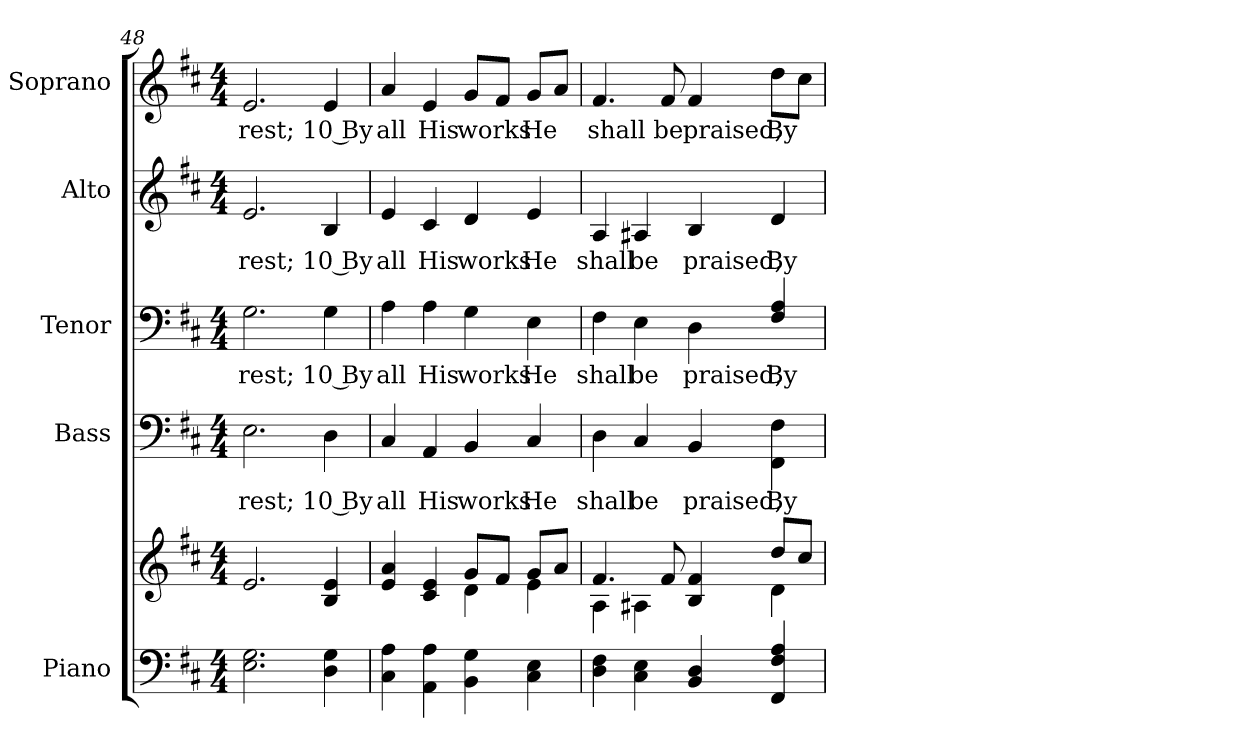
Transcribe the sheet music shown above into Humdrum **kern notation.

**kern	**kern	**kern	**text	**kern	**text	**kern	**text	**kern	**text
*part5	*part5	*part4	*part4	*part3	*part3	*part2	*part2	*part1	*part1
*staff6	*staff5	*staff4	*staff4	*staff3	*staff3	*staff2	*staff2	*staff1	*staff1
*I"Piano	*	*I"Bass	*	*I"Tenor	*	*I"Alto	*	*I"Soprano	*
*I'Pno.	*	*I'B.	*	*I'T.	*	*I'A.	*	*I'S.	*
*clefF4	*clefG2	*clefF4	*	*clefF4	*	*clefG2	*	*clefG2	*
*k[f#c#]	*k[f#c#]	*k[f#c#]	*	*k[f#c#]	*	*k[f#c#]	*	*k[f#c#]	*
*D:	*D:	*D:	*	*D:	*	*D:	*	*D:	*
*M4/4	*M4/4	*M4/4	*	*M4/4	*	*M4/4	*	*M4/4	*
=48	=48	=48	=48	=48	=48	=48	=48	=48	=48
!	!	!	!LO:LY:b:color=#000000	!	!	!	!	!	!
!	!	!	!	!	!LO:LY:b:color=#000000	!	!	!	!
!	!	!	!	!	!	!	!LO:LY:b:color=#000000	!	!
!	!	!	!	!	!	!	!	!	!LO:LY:b:color=#000000
2.Ei\ 2.Gi	2.ei/	2.Ei\	rest;	2.Gi\	rest;	2.ei/	rest;	2.ei/	rest;
!	!	!	!LO:LY:b:color=#000000	!	!	!	!	!	!
!	!	!	!	!	!LO:LY:b:color=#000000	!	!	!	!
!	!	!	!	!	!	!	!LO:LY:b:color=#000000	!	!
!	!	!	!	!	!	!	!	!	!LO:LY:b:color=#000000
4Di\ 4Gi	4Bi/ 4ei	4Di\	10 By	4Gi\	10 By	4Bi/	10 By	4ei/	10 By
!!LO:PB:g=z
=49	=49	=49	=49	=49	=49	=49	=49	=49	=49
*	*^	*	*	*	*	*	*	*	*
!	!	!	!	!LO:LY:b:color=#000000	!	!	!	!	!	!
!	!	!	!	!	!	!LO:LY:b:color=#000000	!	!	!	!
!	!	!	!	!	!	!	!	!LO:LY:b:color=#000000	!	!
!	!	!	!	!	!	!	!	!	!	!LO:LY:b:color=#000000
4C#i\ 4Ai	4ei/ 4ai	2ryy	4C#i/	all	4Ai\	all	4ei/	all	4ai/	all
!	!	!	!	!LO:LY:b:color=#000000	!	!	!	!	!	!
!	!	!	!	!	!	!LO:LY:b:color=#000000	!	!	!	!
!	!	!	!	!	!	!	!	!LO:LY:b:color=#000000	!	!
!	!	!	!	!	!	!	!	!	!	!LO:LY:b:color=#000000
4AAi\ 4Ai	4c#i/ 4ei	.	4AAi/	His	4Ai\	His	4c#i/	His	4ei/	His
!	!	!	!	!LO:LY:b:color=#000000	!	!	!	!	!	!
!	!	!	!	!	!	!LO:LY:b:color=#000000	!	!	!	!
!	!	!	!	!	!	!	!	!LO:LY:b:color=#000000	!	!
!	!	!	!	!	!	!	!	!	!	!LO:LY:b:color=#000000
4BBi\ 4Gi	8gi/L	4di\	4BBi/	works	4Gi\	works	4di/	works	8gi/L	works
.	8f#i/J	.	.	.	.	.	.	.	8f#i/J	.
!	!	!	!	!LO:LY:b:color=#000000	!	!	!	!	!	!
!	!	!	!	!	!	!LO:LY:b:color=#000000	!	!	!	!
!	!	!	!	!	!	!	!	!LO:LY:b:color=#000000	!	!
!	!	!	!	!	!	!	!	!	!	!LO:LY:b:color=#000000
4C#i\ 4Ei	8gi/L	4ei\	4C#i/	He	4Ei\	He	4ei/	He	8gi/L	He
.	8ai/J	.	.	.	.	.	.	.	8ai/J	.
=50	=50	=50	=50	=50	=50	=50	=50	=50	=50	=50
!	!	!	!	!LO:LY:b:color=#000000	!	!	!	!	!	!
!	!	!	!	!	!	!LO:LY:b:color=#000000	!	!	!	!
!	!	!	!	!	!	!	!	!LO:LY:b:color=#000000	!	!
!	!	!	!	!	!	!	!	!	!	!LO:LY:b:color=#000000
4Di\ 4F#i	4.f#i/	4Ai\	4Di\	shall	4F#i\	shall	4Ai/	shall	4.f#i/	shall
!	!	!	!	!LO:LY:b:color=#000000	!	!	!	!	!	!
!	!	!	!	!	!	!LO:LY:b:color=#000000	!	!	!	!
!	!	!	!	!	!	!	!	!LO:LY:b:color=#000000	!	!
4C#i\ 4Ei	.	4A#Xi\	4C#i/	be	4Ei\	be	4A#Xi/	be	.	.
!	!	!	!	!	!	!	!	!	!	!LO:LY:b:color=#000000
.	8f#i/	.	.	.	.	.	.	.	8f#i/	be
!	!	!	!	!LO:LY:b:color=#000000	!	!	!	!	!	!
!	!	!	!	!	!	!LO:LY:b:color=#000000	!	!	!	!
!	!	!	!	!	!	!	!	!LO:LY:b:color=#000000	!	!
!	!	!	!	!	!	!	!	!	!	!LO:LY:b:color=#000000
4BBi/ 4Di	4Bi/ 4f#i	4ryy	4BBi/	praised,	4Di\	praised,	4Bi/	praised,	4f#i/	praised,
!	!	!	!	!LO:LY:b:color=#000000	!	!	!	!	!	!
!	!	!	!	!	!	!LO:LY:b:color=#000000	!	!	!	!
!	!	!	!	!	!	!	!	!LO:LY:b:color=#000000	!	!
!	!	!	!	!	!	!	!	!	!	!LO:LY:b:color=#000000
4FF#i/ 4F#i 4Ai	8ddi/L	4di\	4FF#i\ 4F#i	By	4F#i/ 4Ai	By	4di/	By	8ddi\L	By
.	8cc#i/J	.	.	.	.	.	.	.	8cc#i\J	.
*	*v	*v	*	*	*	*	*	*	*	*
=	=	=	=	=	=	=	=	=	=
*-	*-	*-	*-	*-	*-	*-	*-	*-	*-
